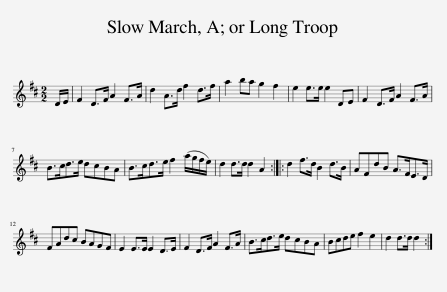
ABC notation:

X:1
L:1/8
M:2/2
I:linebreak $
K:D
V:1 treble
V:1
 D/E/ | F2 D>F A2 F>A | d2 A>d f2 d>f | a2 ba g2 f2 | e2 e>e e2 DE | %5
 F2 D>F A2 F>A |$ B>cd>e dcBA | B>cd>e f2 (a/g/f/e/) | d2 d>d d2 A2 :: d2 f>d B2 d>B | %10
 AFdB A>FE>D |$ FAdc BAGF | E2 E>E E2 D>E | F2 D>F A2 F>A | B>cd>e dcBA | %15
 Bcde f2 e2 | d2 d>d d2 :| %17
